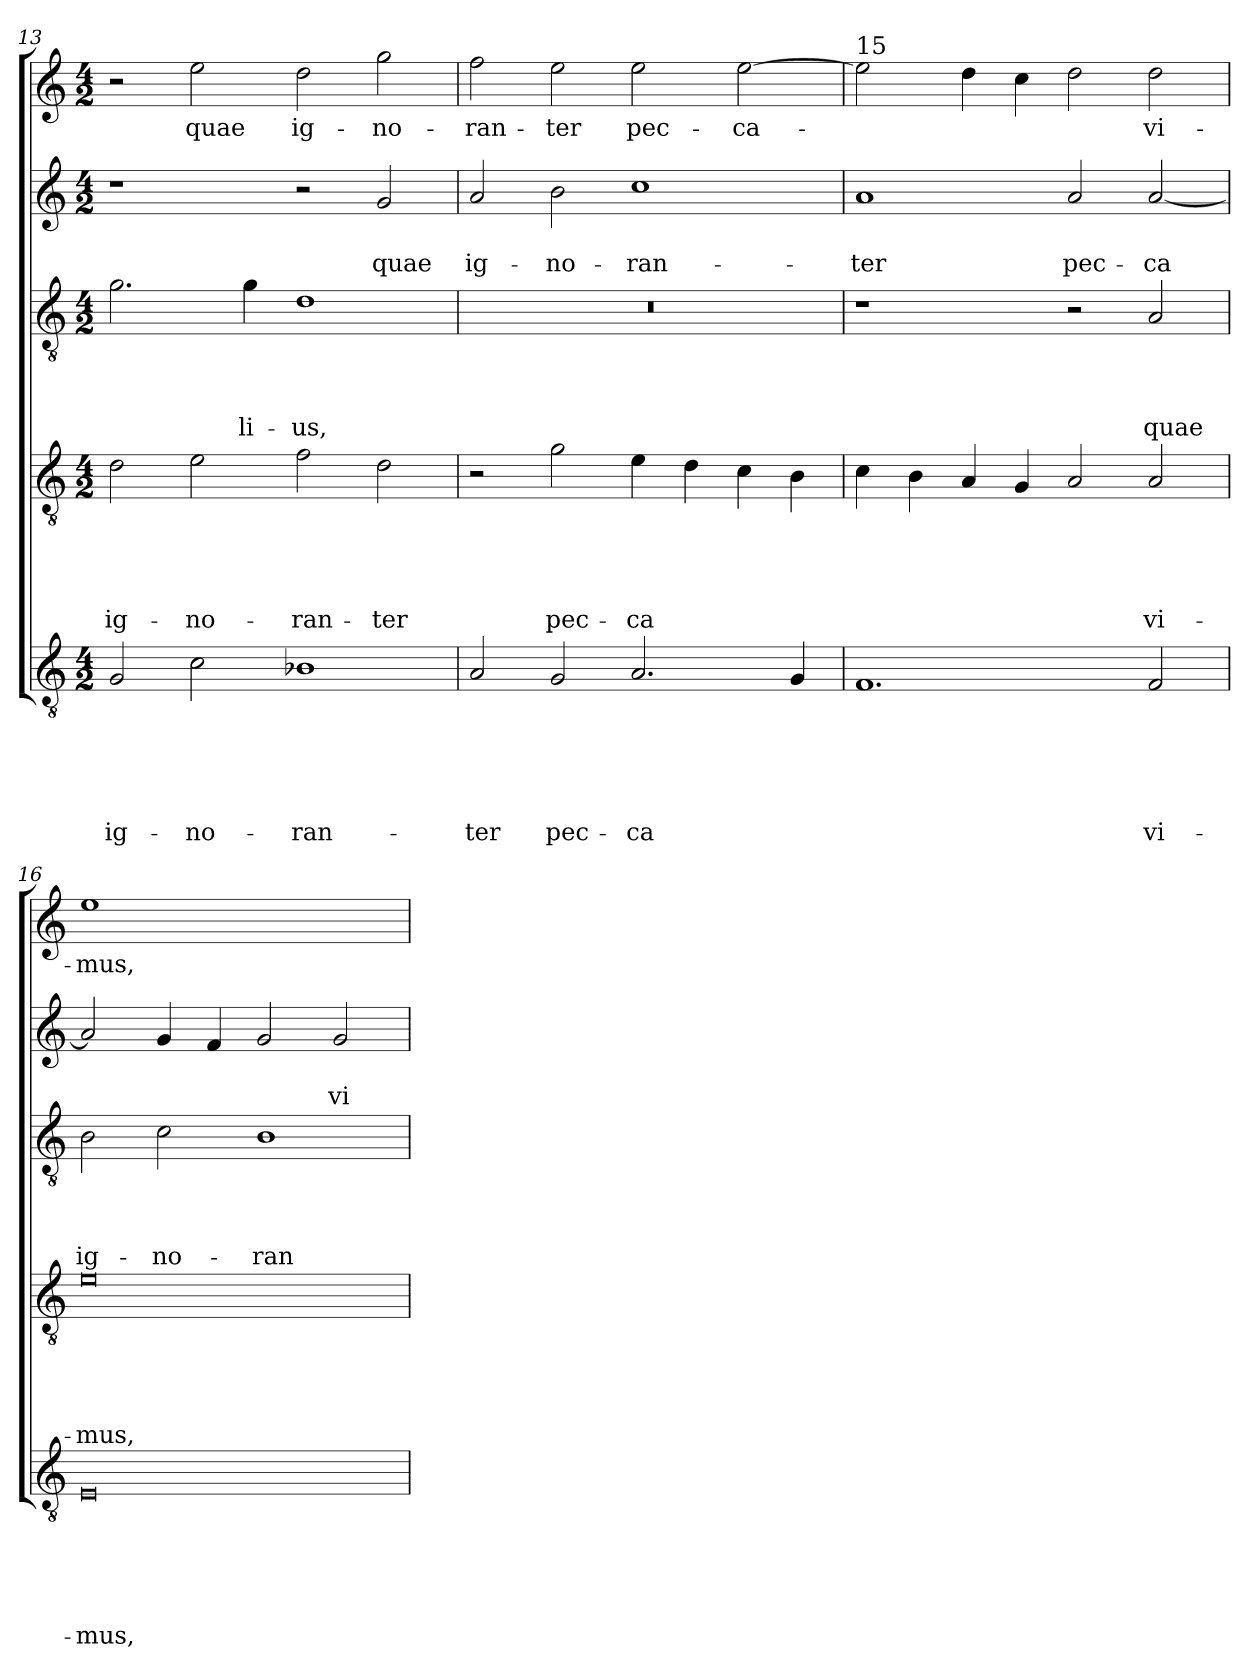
**kern	**text	**text	**text	**text	**text	**text	**kern	**text	**text	**text	**text	**text	**kern	**text	**text	**text	**text	**kern	**text	**text	**kern	**text
*part5	*part5	*part5	*part5	*part5	*part5	*part5	*part4	*part4	*part4	*part4	*part4	*part4	*part3	*part3	*part3	*part3	*part3	*part2	*part2	*part2	*part1	*part1
*staff5	*staff5	*staff5	*staff5	*staff5	*staff5	*staff5	*staff4	*staff4	*staff4	*staff4	*staff4	*staff4	*staff3	*staff3	*staff3	*staff3	*staff3	*staff2	*staff2	*staff2	*staff1	*staff1
*clefGv2	*	*	*	*	*	*	*clefGv2	*	*	*	*	*	*clefGv2	*	*	*	*	*clefG2	*	*	*clefG2	*
*k[]	*	*	*	*	*	*	*k[]	*	*	*	*	*	*k[]	*	*	*	*	*k[]	*	*	*k[]	*
*C:	*	*	*	*	*	*	*C:	*	*	*	*	*	*C:	*	*	*	*	*C:	*	*	*C:	*
*M4/2	*	*	*	*	*	*	*M4/2	*	*	*	*	*	*M4/2	*	*	*	*	*M4/2	*	*	*M4/2	*
=13	=13	=13	=13	=13	=13	=13	=13	=13	=13	=13	=13	=13	=13	=13	=13	=13	=13	=13	=13	=13	=13	=13
!	!	!	!	!	!	!LO:LY:b	!	!	!	!	!	!LO:LY:b	!	!	!	!	!LO:LY:b	!	!	!	!	!
2G/	.	.	.	.	.	ig-	2d\	.	.	.	.	ig-	2.g\	.	.	.	­	1r	.	.	2r	.
!	!	!	!	!	!	!LO:LY:b	!	!	!	!	!	!LO:LY:b	!	!	!	!	!	!	!	!	!	!LO:LY:b
2c\	.	.	.	.	.	-no-	2e\	.	.	.	.	-no-	.	.	.	.	.	.	.	.	2ee\	quae
!	!	!	!	!	!	!	!	!	!	!	!	!	!	!	!	!	!LO:LY:b	!	!	!	!	!
.	.	.	.	.	.	.	.	.	.	.	.	.	4g\	.	.	.	li-	.	.	.	.	.
!	!	!	!	!	!	!LO:LY:b	!	!	!	!	!	!LO:LY:b	!	!	!	!	!LO:LY:b	!	!	!	!	!LO:LY:b
1B-X	.	.	.	.	.	-ran-	2f\	.	.	.	.	-ran-	1d	.	.	.	-us,	2r	.	.	2dd\	ig-
!	!	!	!	!	!	!	!	!	!	!	!	!LO:LY:b	!	!	!	!	!	!	!	!LO:LY:b	!	!LO:LY:b
.	.	.	.	.	.	.	2d\	.	.	.	.	-ter	.	.	.	.	.	2g/	.	quae	2gg\	-no-
=14	=14	=14	=14	=14	=14	=14	=14	=14	=14	=14	=14	=14	=14	=14	=14	=14	=14	=14	=14	=14	=14	=14
!	!	!	!	!	!	!LO:LY:b	!	!	!	!	!	!	!	!	!	!	!	!	!	!LO:LY:b	!	!LO:LY:b
2A/	.	.	.	.	.	-ter	2r	.	.	.	.	.	0r	.	.	.	.	2a/	.	ig-	2ff\	-ran-
!	!	!	!	!	!	!LO:LY:b	!	!	!	!	!	!LO:LY:b	!	!	!	!	!	!	!	!LO:LY:b	!	!LO:LY:b
2G/	.	.	.	.	.	pec-	2g\	.	.	.	.	pec-	.	.	.	.	.	2b\	.	-no-	2ee\	-ter
!	!	!	!	!	!	!LO:LY:b	!	!	!	!	!	!LO:LY:b	!	!	!	!	!	!	!	!LO:LY:b	!	!LO:LY:b
2.A/	.	.	.	.	.	-ca	4e\	.	.	.	.	-ca	.	.	.	.	.	1cc	.	-ran-	2ee\	pec-
!	!	!	!	!	!	!	!	!	!	!	!	!LO:LY:b	!	!	!	!	!	!	!	!	!	!
.	.	.	.	.	.	.	4d\	.	.	.	.	­	.	.	.	.	.	.	.	.	.	.
!	!	!	!	!	!	!	!	!	!	!	!	!	!	!	!	!	!	!	!	!	!	!LO:LY:b
.	.	.	.	.	.	.	4c\	.	.	.	.	.	.	.	.	.	.	.	.	.	[2ee\	-ca-
!	!	!	!	!	!	!LO:LY:b	!	!	!	!	!	!LO:LY:b	!	!	!	!	!	!	!	!	!	!
4G/	.	.	.	.	.	­	4B\	.	.	.	.	­	.	.	.	.	.	.	.	.	.	.
!!LO:PB:g=z
=15	=15	=15	=15	=15	=15	=15	=15	=15	=15	=15	=15	=15	=15	=15	=15	=15	=15	=15	=15	=15	=15	=15
!	!	!	!	!	!	!	!	!	!	!	!	!	!	!	!	!	!	!	!	!	!LO:TX:a:t=15	!
!	!	!	!	!	!	!LO:LY:b	!	!	!	!	!	!LO:LY:b	!	!	!	!	!	!	!	!LO:LY:b	!	!LO:LY:b
1.F	.	.	.	.	.	­	4c\	.	.	.	.	­	1r	.	.	.	.	1a	.	-­ter	2ee\]	-­
.	.	.	.	.	.	.	4B\	.	.	.	.	.	.	.	.	.	.	.	.	.	.	.
!	!	!	!	!	!	!	!	!	!	!	!	!LO:LY:b	!	!	!	!	!	!	!	!	!	!LO:LY:b
.	.	.	.	.	.	.	4A/	.	.	.	.	­	.	.	.	.	.	.	.	.	4dd\	­
.	.	.	.	.	.	.	4G/	.	.	.	.	.	.	.	.	.	.	.	.	.	4cc\	.
!	!	!	!	!	!	!	!	!	!	!	!	!LO:LY:b	!	!	!	!	!	!	!	!LO:LY:b	!	!LO:LY:b
.	.	.	.	.	.	.	2A/	.	.	.	.	­	2r	.	.	.	.	2a/	.	pec-	2dd\	­
!	!	!	!	!	!	!LO:LY:b	!	!	!	!	!	!LO:LY:b	!	!	!	!	!LO:LY:b	!	!	!LO:LY:b	!	!LO:LY:b
2F/	.	.	.	.	.	vi-	2A/	.	.	.	.	vi-	2A/	.	.	.	quae	[2a/	.	-ca	2dd\	vi-
=16	=16	=16	=16	=16	=16	=16	=16	=16	=16	=16	=16	=16	=16	=16	=16	=16	=16	=16	=16	=16	=16	=16
!	!	!	!	!	!	!LO:LY:b	!	!	!	!	!	!LO:LY:b	!	!	!	!	!LO:LY:b	!	!	!LO:LY:b	!	!LO:LY:b
0E	.	.	.	.	.	-mus,	0e	.	.	.	.	-mus,	2B\	.	.	.	ig-	2a/]	.	­	1ee	-mus,
!	!	!	!	!	!	!	!	!	!	!	!	!	!	!	!	!	!LO:LY:b	!	!	!	!	!
.	.	.	.	.	.	.	.	.	.	.	.	.	2c\	.	.	.	-no-	4g/	.	.	.	.
!	!	!	!	!	!	!	!	!	!	!	!	!	!	!	!	!	!	!	!	!LO:LY:b	!	!
.	.	.	.	.	.	.	.	.	.	.	.	.	.	.	.	.	.	4f/	.	­	.	.
!	!	!	!	!	!	!	!	!	!	!	!	!	!	!	!	!	!LO:LY:b	!	!	!	!	!
.	.	.	.	.	.	.	.	.	.	.	.	.	1B	.	.	.	-ran-	2g/	.	.	2ryy	.
!	!	!	!	!	!	!	!	!	!	!	!	!	!	!	!	!	!	!	!	!LO:LY:b	!	!
.	.	.	.	.	.	.	.	.	.	.	.	.	.	.	.	.	.	2g/	.	vi-	2ryy	.
=	=	=	=	=	=	=	=	=	=	=	=	=	=	=	=	=	=	=	=	=	=	=
*-	*-	*-	*-	*-	*-	*-	*-	*-	*-	*-	*-	*-	*-	*-	*-	*-	*-	*-	*-	*-	*-	*-
